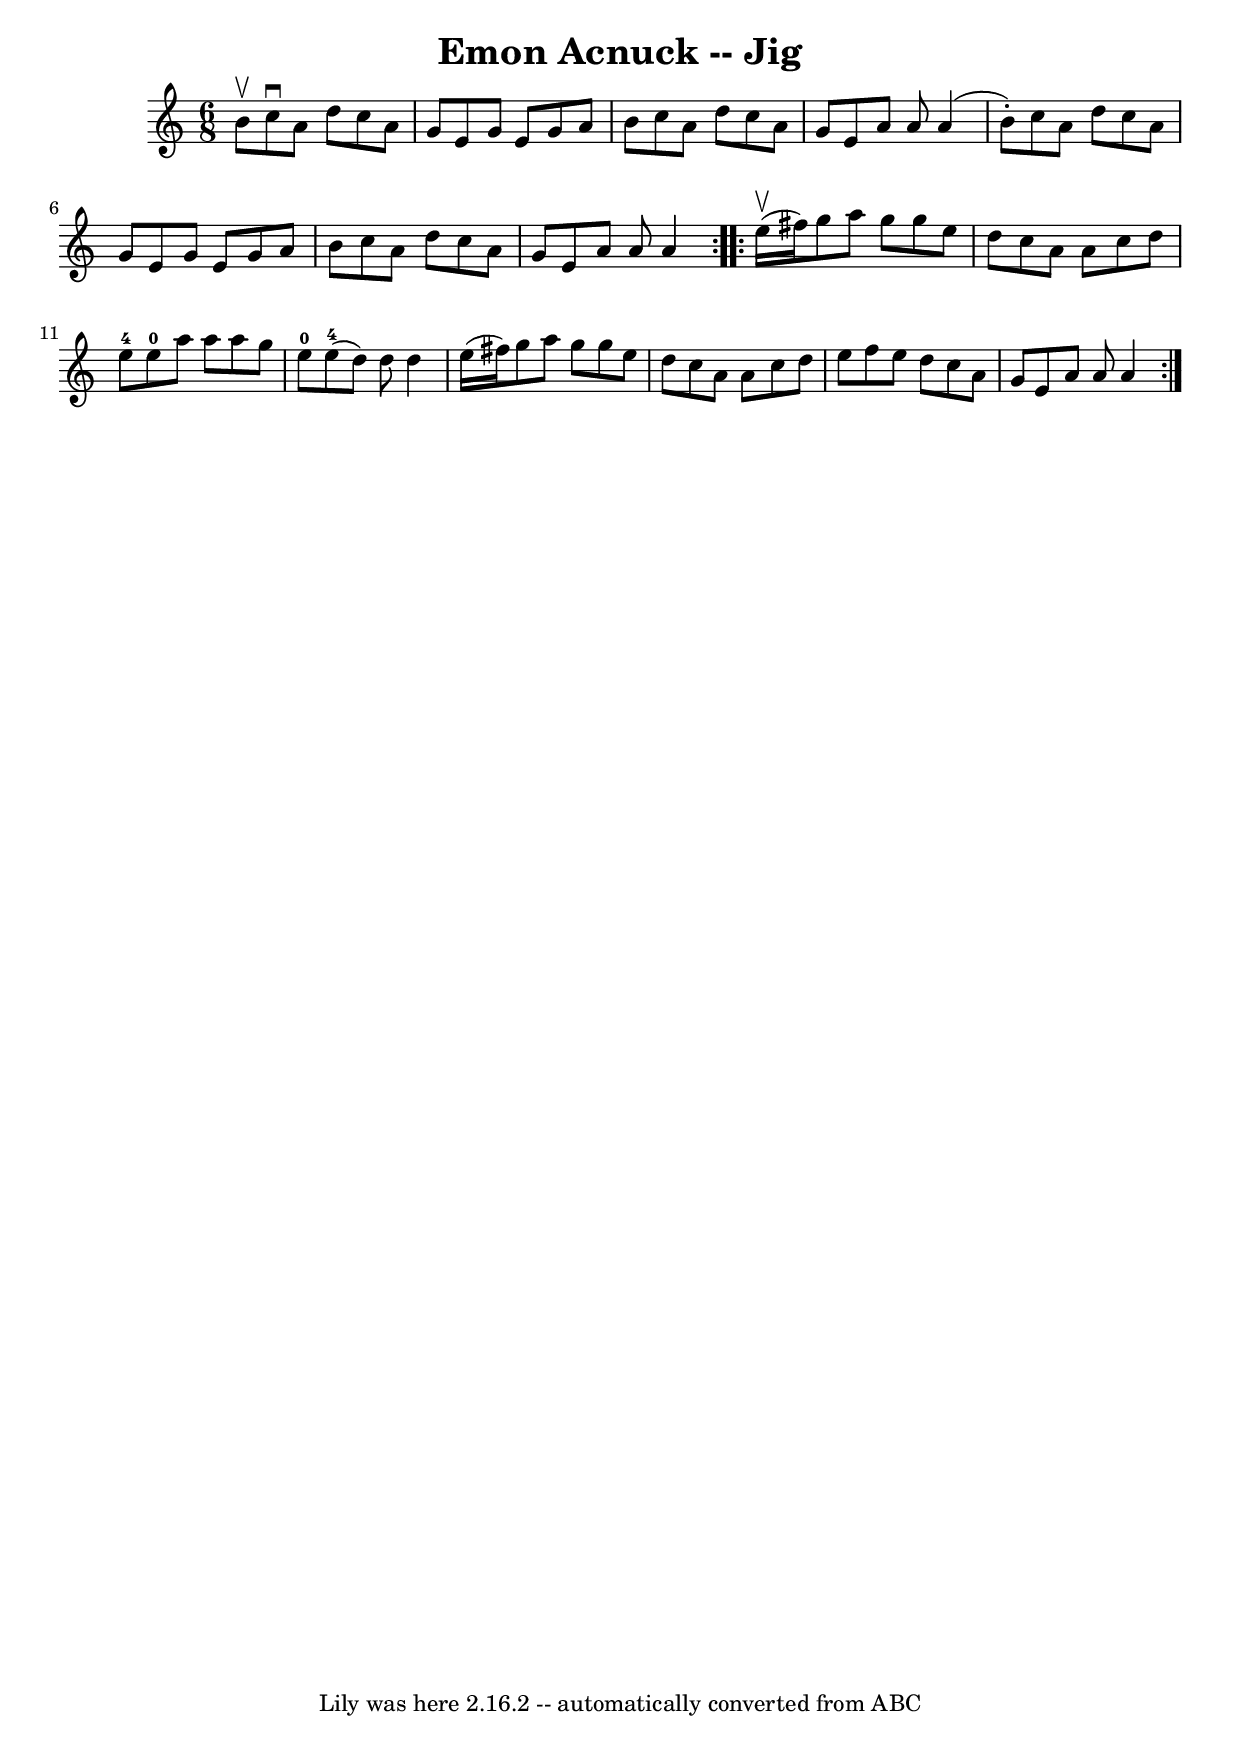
\version "2.16.2"
\include "Mammoth.ily"
\header {
  %% book = "Ryan's Mammoth Collection"
 crossRefNumber = "1"
 footnotes = "\\\\86 444"
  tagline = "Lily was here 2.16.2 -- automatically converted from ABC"
  title = "Emon Acnuck -- Jig"

}
voicedefault =  {



  \repeat volta 2 {

    \time 6/8 
    \key a \minor b'8^\upbow  |
 c''8^\downbow a'8 d''8 c''8 a'8 g'8     |
 e'8 g'8 e'8 g'8 a'8 b'8     |
 c''8 a'8 d''8 c''8 a'8 g'8    |
 e'8 a'8 a'8 a'4 (b'8-.)    |
 c''8 a'8 d''8 c''8 a'8 g'8     |
 e'8 g'8 e'8 g'8 a'8 b'8    |
 c''8 a'8 d''8 c''8 a'8 g'8     |
 e'8 a'8 a'8 a'4  
  }     

  \repeat volta 2 { e''16^\upbow(fs''16)  |
 g''8 a''8 g''8 g''8 e''8 d''8     |
 c''8 a'8 a'8 c''8 d''8 e''8-4    |
 e''8-0 a''8 a''8 a''8 g''8 e''8-0  |
 e''8-4(d''8) d''8 d''4 e''16 (fs''16)    |
 g''8 a''8 g''8 g''8 e''8 d''8    |
 c''8 a'8 a'8 c''8 d''8 e''8     |
 f''8 e''8 d''8 c''8 a'8 g'8     |
 e'8 a'8 a'8 a'4  
  }   

}

\score{
  <<

    \context Staff="default"
    {
      \voicedefault 
      
    }

  >>
  \layout {
    
  }
  \midi {
  }

}
